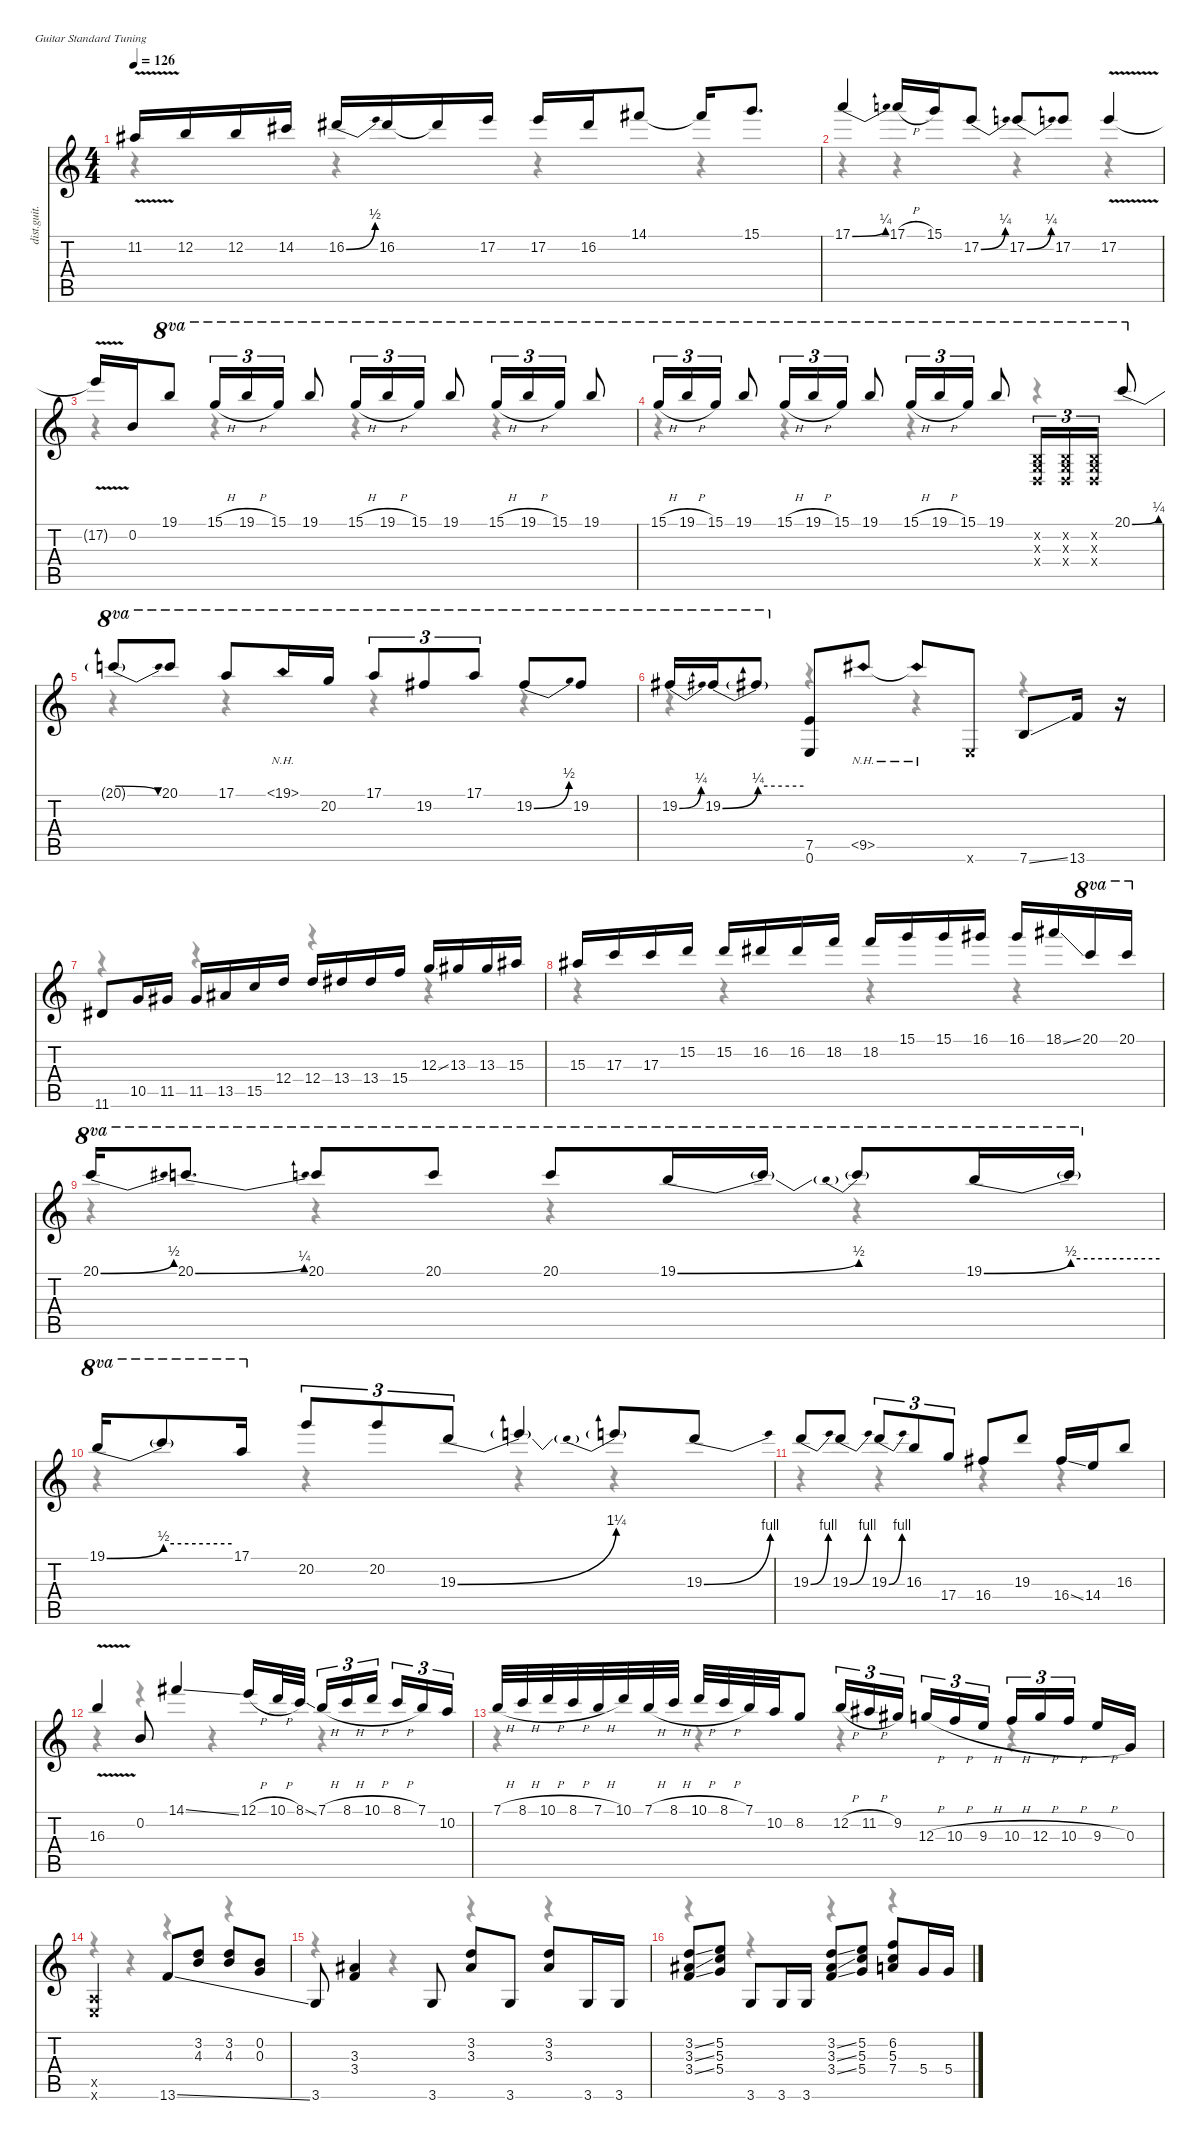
\defaultSystemsLayout 4
\hideDynamics
\bracketExtendMode nobrackets
\otherSystemsTrackNameOrientation horizontal
\track ("Joe Satriani" "dist.guit.") {instrument distortionguitar}
\staff {score tabs}
\tuning (E4 B3 G3 D3 A2 E2)
\voice
\ts (4 4)
\tempo 126
\clef g2
\ks c
11.2{v t acc #}.16{dy f beam Up} 12.2.16{beam Up} 12.2.16{beam Up} 14.2{acc #}.16{beam Up} 16.2{be (bend 0 0 30 2) acc #}.16{beam Up} 16.2{acc #}.16{beam Up} 16.2{t acc #}.16{beam Up} 17.2.16{beam Up} 17.2.16{beam Up} 16.2{acc #}.16{beam Up} 14.1{acc #}.8{beam Up} 14.1{t acc #}.16{beam Up} 15.1.8{d beam Up} |
17.1{be (bend 0 0 30 1)}.4{beam Up} 17.1{h}.16{beam Up} 15.1.16{beam Up} 17.2{be (bend 0 0 30 1)}.8{beam Up} 17.2{be (bend 0 0 30 1)}.8{beam Up} 17.2.8{beam Up} 17.2{v}.4{beam Up} |
17.2{v t}.16{beam Up} 0.2.16{beam Up} 19.1.8{ot 8va beam Up} 15.1{h}.16{tu (3 2) ot 8va beam Up} 19.1{h}.16{tu (3 2) ot 8va beam Up} 15.1.16{tu (3 2) ot 8va beam Up} 19.1.8{ot 8va beam Up} 15.1{h}.16{tu (3 2) ot 8va beam Up} 19.1{h}.16{tu (3 2) ot 8va beam Up} 15.1.16{tu (3 2) ot 8va beam Up} 19.1.8{ot 8va beam Up} 15.1{h}.16{tu (3 2) ot 8va beam Up} 19.1{h}.16{tu (3 2) ot 8va beam Up} 15.1.16{tu (3 2) ot 8va beam Up} 19.1.8{ot 8va beam Up} |
15.1{h}.16{tu (3 2) ot 8va beam Up} 19.1{h}.16{tu (3 2) ot 8va beam Up} 15.1.16{tu (3 2) ot 8va beam Up} 19.1.8{ot 8va beam Up} 15.1{h}.16{tu (3 2) ot 8va beam Up} 19.1{h}.16{tu (3 2) ot 8va beam Up} 15.1.16{tu (3 2) ot 8va beam Up} 19.1.8{ot 8va beam Up} 15.1{h}.16{tu (3 2) ot 8va beam Up} 19.1{h}.16{tu (3 2) ot 8va beam Up} 15.1.16{tu (3 2) ot 8va beam Up} 19.1.8{ot 8va beam Up} (0.2{x} 0.3{x} 0.4{x}).16{tu (3 2) ot 8va beam Up} (0.2{x} 0.3{x} 0.4{x}).16{tu (3 2) ot 8va beam Up} (0.2{x} 0.3{x} 0.4{x}).16{tu (3 2) ot 8va beam Up} 20.1{be (bend 0 0 60 1)}.8{ot 8va beam Up} |
20.1{be (release 0 1 60 0) t}.8{ot 8va beam Up} 20.1.8{ot 8va beam Up} 17.1.8{ot 8va beam Up} 19.1{nh}.16{ot 8va beam Up} 20.2.16{ot 8va beam Up} 17.1.8{tu (3 2) ot 8va beam Up} 19.2{acc #}.8{tu (3 2) ot 8va beam Up} 17.1.8{tu (3 2) ot 8va beam Up} 19.2{be (bend 0 0 30 2) acc #}.8{ot 8va beam Up} 19.2{acc #}.8{ot 8va beam Up} |
19.2{be (bend 0 0 30 1) acc #}.16{ot 8va beam Up} 19.2{be (bend 0 0 60 1) acc #}.16{ot 8va beam Up} 19.2{be (hold 0 1 60 1) t acc #}.8{ot 8va beam Up} (7.5 0.6).8{beam Up} 9.5{nh acc #}.8{beam Up} 9.5{nh t acc #}.8{beam Up} 0.6{x}.8{beam Up} 7.6{ss}.8{beam Up} 13.6.16{beam Up} r.16{beam Up} |
11.6{acc #}.8{beam Up} 10.5.16{beam Up} 11.5{acc #}.16{beam Up} 11.5{acc #}.16{beam Up} 13.5{acc #}.16{beam Up} 15.5.16{beam Up} 12.4.16{beam Up} 12.4.16{beam Up} 13.4{acc #}.16{beam Up} 13.4{acc #}.16{beam Up} 15.4.16{beam Up} 12.3{ss}.16{beam Up} 13.3{acc #}.16{beam Up} 13.3{acc #}.16{beam Up} 15.3{acc #}.16{beam Up} |
15.3{acc #}.16{beam Up} 17.3.16{beam Up} 17.3.16{beam Up} 15.2.16{beam Up} 15.2.16{beam Up} 16.2{acc #}.16{beam Up} 16.2{acc #}.16{beam Up} 18.2.16{beam Up} 18.2.16{beam Up} 15.1.16{beam Up} 15.1.16{beam Up} 16.1{acc #}.16{beam Up} 16.1{acc #}.16{beam Up} 18.1{ss acc #}.16{beam Up} 20.1.16{ot 8va beam Up} 20.1.16{ot 8va beam Up} |
20.1{be (bend 0 0 30 2)}.16{ot 8va beam Up} 20.1{be (bend 0 0 30 1)}.8{d ot 8va beam Up} 20.1.8{ot 8va beam Up} 20.1.8{ot 8va beam Up} 20.1.8{ot 8va beam Up} 19.1{be (bend 0 0 60 2)}.16{ot 8va beam Up} 19.1{t}.16{ot 8va beam Up} 19.1{be (prebend 0 2 60 2) t}.8{ot 8va beam Up} 19.1{be (bend 0 0 60 2)}.16{ot 8va beam Up} 19.1{be (hold 0 2 60 2) t}.16{ot 8va beam Up} |
19.1{be (bend 0 0 60 2)}.16{ot 8va beam Up} 19.1{be (hold 0 2 60 2) t}.8{ot 8va beam Up} 17.1.16{ot 8va beam Up} 20.2.8{tu (3 2) beam Up} 20.2.8{tu (3 2) beam Up} 19.3{be (bend 0 0 60 5)}.8{tu (3 2) beam Up} 19.3{t}.4{beam Up} 19.3{be (prebend 0 5 60 5) t}.8{beam Up} 19.3{be (bend 0 0 30 4)}.8{beam Up} |
19.3{be (bend 0 0 30 4)}.8{beam Up} 19.3{be (bend 0 0 30 4)}.8{beam Up} 19.3{be (bend 0 0 30 4)}.8{tu (3 2) beam Up} 16.3.8{tu (3 2) beam Up} 17.4.8{tu (3 2) beam Up} 16.4{acc #}.8{beam Up} 19.3.8{beam Up} 16.4{ss acc #}.16{beam Up} 14.4.16{beam Up} 16.3.8{beam Up} |
16.3{v}.4{beam Up} 0.2.8{beam Up} 14.1{ss acc #}.4{beam Up} 12.1{h}.16{beam Up} 10.1{h}.32{beam Up} 8.1{ss}.32{beam Up} 7.1{h}.16{tu (3 2) beam Up} 8.1{h}.16{tu (3 2) beam Up} 10.1{h}.16{tu (3 2) beam Up} 8.1{h}.16{tu (3 2) beam Up} 7.1.16{tu (3 2) beam Up} 10.2.16{tu (3 2) beam Up} |
7.1{h}.32{beam Up} 8.1{h}.32{beam Up} 10.1{h}.32{beam Up} 8.1{h}.32{beam Up} 7.1{h}.32{beam Up} 10.1.32{beam Up} 7.1{h}.32{beam Up} 8.1{h}.32{beam Up} 10.1{h}.32{beam Up} 8.1{h}.32{beam Up} 7.1.32{beam Up} 10.2.32{beam Up} 8.2.8{beam Up} 12.2{h}.16{tu (3 2) beam Up} 11.2{h acc #}.16{tu (3 2) beam Up} 9.2{acc #}.16{tu (3 2) beam Up} 12.3{h}.16{tu (3 2) beam Up} 10.3{h}.16{tu (3 2) beam Up} 9.3{h}.16{tu (3 2) beam Up} 10.3{h}.16{tu (3 2) beam Up} 12.3{h}.16{tu (3 2) beam Up} 10.3{h}.16{tu (3 2) beam Up} 9.3{h}.16{beam Up} 0.3.16{beam Up} |
(0.5{x} 0.6{x}).2{beam Up} 13.6{ss}.8{beam Up} (3.2 4.3).8{beam Up} (3.2 4.3).8{beam Up} (0.2 0.3).8{beam Up} |
3.6.8{beam Up} (3.3{acc #} 3.4).4{beam Up} 3.6.8{beam Up} (3.2 3.3{acc #}).8{beam Up} 3.6.8{beam Up} (3.2 3.3{acc #}).8{beam Up} 3.6.16{beam Up} 3.6.16{beam Up} |
(3.2{ss} 3.3{ss acc #} 3.4{ss}).8{beam Up} (5.2 5.3 5.4).8{beam Up} 3.6.8{beam Up} 3.6.16{beam Up} 3.6.16{beam Up} (3.2{ss} 3.3{ss acc #} 3.4{ss}).8{beam Up} (5.2 5.3 5.4).8{beam Up} (6.2 5.3 7.4).8{beam Up} 5.4.16{beam Up} 5.4.16{beam Up}
\voice
\clef g2
\ottava regular
\simile none
\ks c
r.4{dy mf beam Down} r.4{beam Down} r.4{beam Down} r.4{beam Down} |
r.4{beam Down} r.4{beam Down} r.4{beam Down} r.4{beam Down} |
r.4{beam Down} r.4{beam Down} r.4{beam Down} r.4{beam Down} |
r.4{beam Down} r.4{beam Down} r.4{beam Down} r.4{beam Down} |
r.4{beam Down} r.4{beam Down} r.4{beam Down} r.4{beam Down} |
r.4{beam Down} r.4{beam Down} r.4{beam Down} r.4{beam Down} |
r.4{beam Down} r.4{beam Down} r.4{beam Down} r.4{beam Down} |
r.4{beam Down} r.4{beam Down} r.4{beam Down} r.4{beam Down} |
r.4{beam Down} r.4{beam Down} r.4{beam Down} r.4{beam Down} |
r.4{beam Down} r.4{beam Down} r.4{beam Down} r.4{beam Down} |
r.4{beam Down} r.4{beam Down} r.4{beam Down} r.4{beam Down} |
r.4{beam Down} r.4{beam Down} r.4{beam Down} r.4{beam Down} |
r.4{beam Down} r.4{beam Down} r.4{beam Down} r.4{beam Down} |
r.4{beam Down} r.4{beam Down} r.4{beam Down} r.4{beam Down} |
r.4{beam Down} r.4{beam Down} r.4{beam Down} r.4{beam Down} |
r.4{beam Down} r.4{beam Down} r.4{beam Down} r.4{beam Down}
